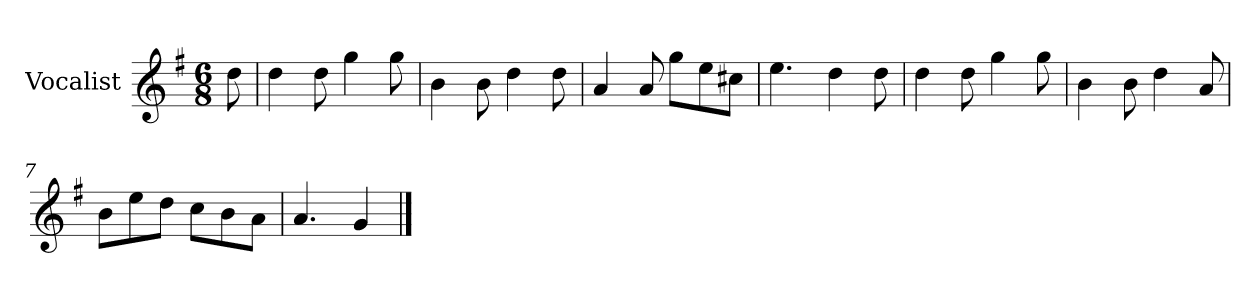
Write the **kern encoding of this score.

**kern
*part1
*staff1
*I"Vocalist
*k[f#]
*G:
*M6/8
=
8dd
=1
4dd
8dd
4gg
8gg
=2
4b
8b
4dd
8dd
=3
4a
8a
8ggL
8ee
8cc#XJ
=4
4.ee
4dd
8dd
=5
4dd
8dd
4gg
8gg
=6
4b
8b
4dd
8a
=7
8bL
8ee
8ddJ
8ccL
8b
8aJ
=8
4.a
4g
==
*-
